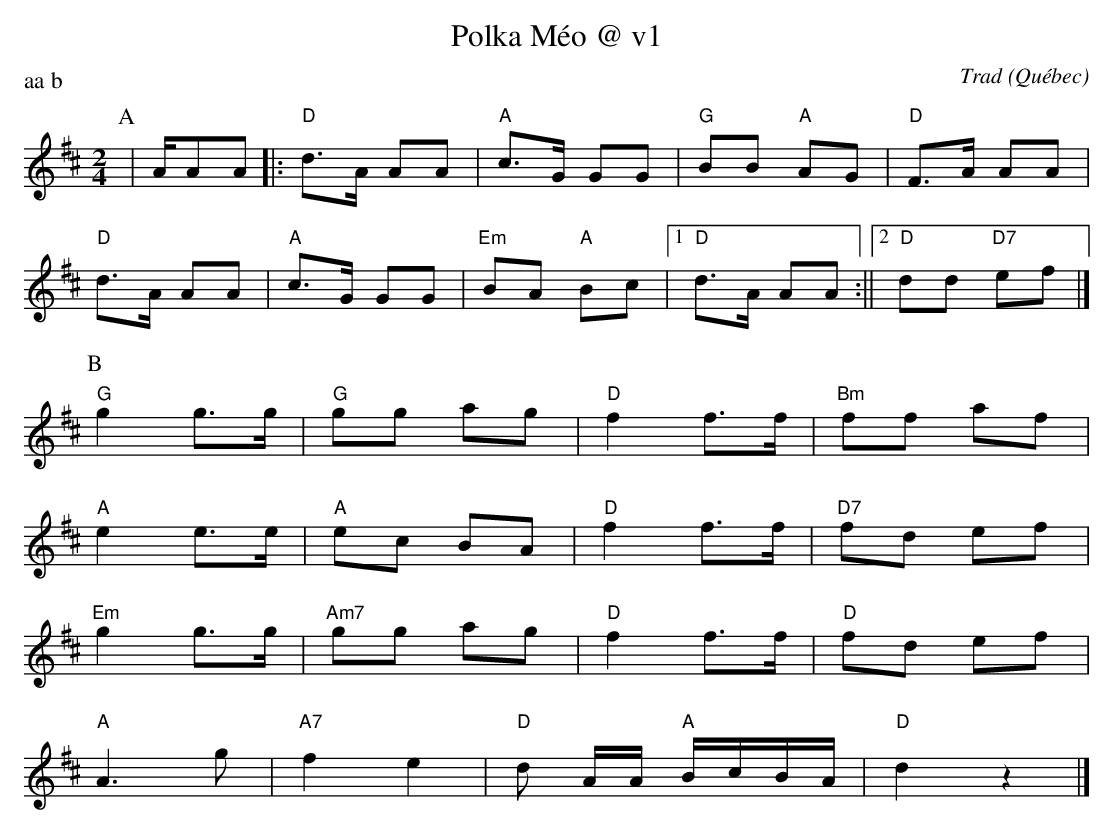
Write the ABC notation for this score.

X:1
T:Polka Méo @ v1
C:Trad
O:Québec
P:aa b
M:2/4
L:1/8
K:Dmaj
P:A
| A/AA |: "D" d>A AA | "A" c>G GG | "G" BB "A" AG | "D" F>A AA |
"D" d>A AA | "A" c>G GG | "Em" BA "A" Bc |1 "D" d>A AA :||2 "D" dd "D7" ef |]
P:B
"G" g2 g>g | "G" gg ag | "D" f2 f>f | "Bm" ff af |
"A" e2 e>e | "A" ec BA | "D" f2 f>f | "D7" fd ef |
"Em" g2 g>g | "Am7" gg ag | "D" f2 f>f | "D" fd ef |
"A" A3 g | "A7" f2 e2 | "D" d A/A/ "A" B/c/B/A/ | "D" d2 z2 |]
